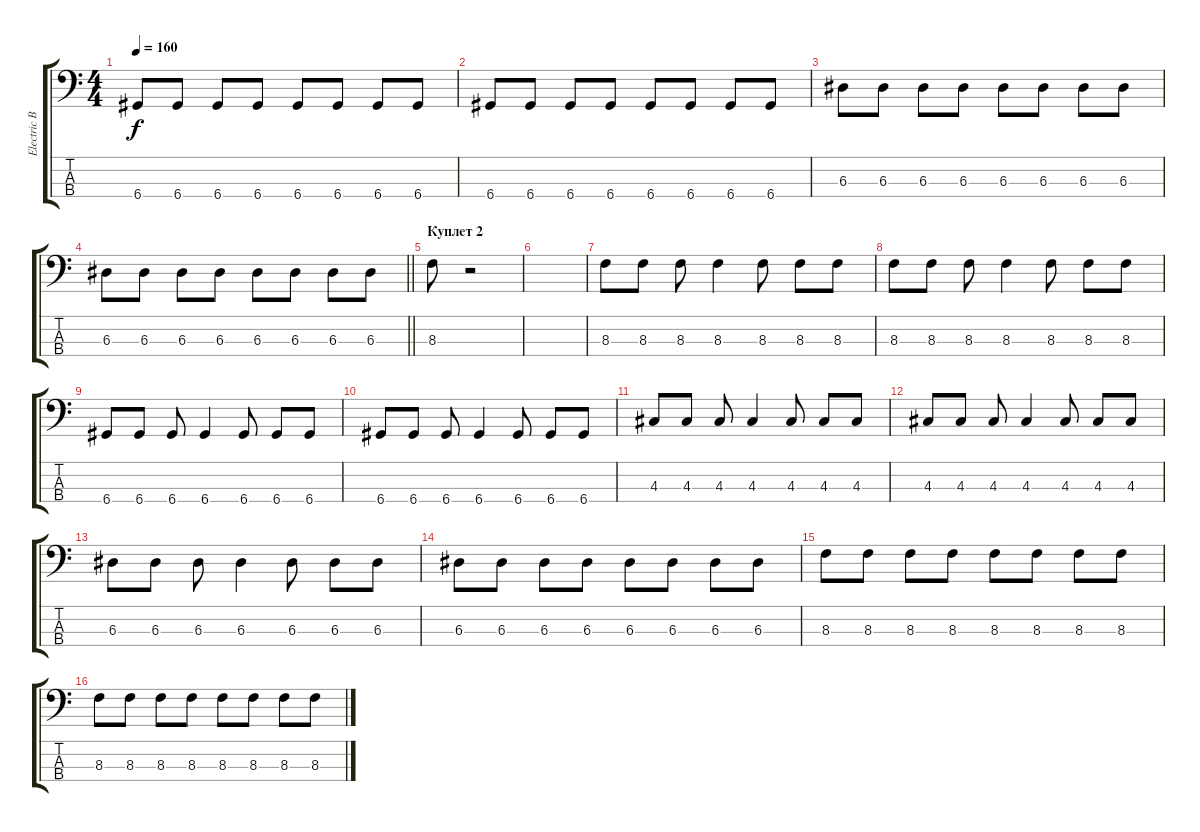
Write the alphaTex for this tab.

\track ("Electric Bass" "Electric B") {instrument electricbassfinger}
\staff {score tabs}
\tuning (G2 D2 A1 D1) {hide}
\ts (4 4)
\tempo 160
\clef f4
\ks c
6.4.8{dy f} 6.4.8 6.4.8 6.4.8 6.4.8 6.4.8 6.4.8 6.4.8 |
6.4.8 6.4.8 6.4.8 6.4.8 6.4.8 6.4.8 6.4.8 6.4.8 |
6.3.8 6.3.8 6.3.8 6.3.8 6.3.8 6.3.8 6.3.8 6.3.8 |
\barLineRight lightlight
6.3.8 6.3.8 6.3.8 6.3.8 6.3.8 6.3.8 6.3.8 6.3.8 |
\section ("" "Куплет 2")
8.3.8 r.2 |
|
8.3.8 8.3.8 8.3.8 8.3.4 8.3.8 8.3.8 8.3.8 |
8.3.8 8.3.8 8.3.8 8.3.4 8.3.8 8.3.8 8.3.8 |
6.4.8 6.4.8 6.4.8 6.4.4 6.4.8 6.4.8 6.4.8 |
6.4.8 6.4.8 6.4.8 6.4.4 6.4.8 6.4.8 6.4.8 |
4.3.8 4.3.8 4.3.8 4.3.4 4.3.8 4.3.8 4.3.8 |
4.3.8 4.3.8 4.3.8 4.3.4 4.3.8 4.3.8 4.3.8 |
6.3.8 6.3.8 6.3.8 6.3.4 6.3.8 6.3.8 6.3.8 |
6.3.8 6.3.8 6.3.8 6.3.8 6.3.8 6.3.8 6.3.8 6.3.8 |
8.3.8 8.3.8 8.3.8 8.3.8 8.3.8 8.3.8 8.3.8 8.3.8 |
8.3.8 8.3.8 8.3.8 8.3.8 8.3.8 8.3.8 8.3.8 8.3.8
